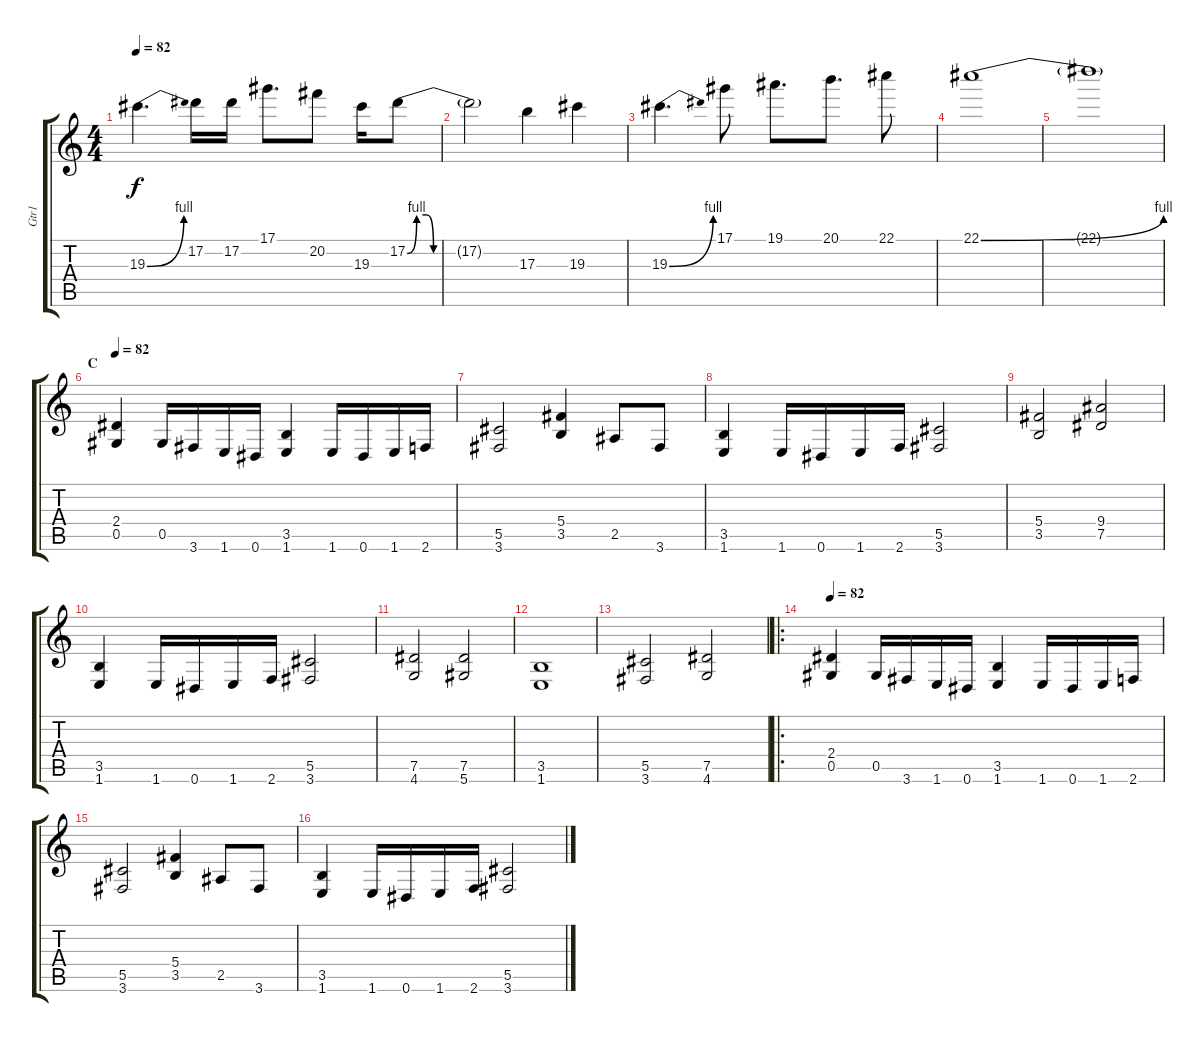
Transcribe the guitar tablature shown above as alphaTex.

\track ("Gtr1" "Gtr1") {instrument overdrivenguitar}
\staff {score tabs}
\tuning (Eb4 Bb3 Gb3 Db3 Ab2 Eb2) {hide}
\ts (4 4)
\tempo 82
\clef g2
\ks c
19.3{be (bend 0 0 60 4)}.4{d dy f volume 16} 17.2.16 17.2.16 17.1.8{d} 20.2.8 19.3.16 17.2{be (custom 0 0 5 4 10 4 14 0 22 0 45 0 60 0)}.8 |
17.2{t}.2 17.3.4 19.3.4 |
19.3{be (bend 0 0 60 4)}.4{d} 17.1.8 19.1.8{d} 20.1.8{d} 22.1.8 |
22.1{be (bend 0 0 60 4)}.1 |
22.1{t}.1 |
\section ("" "C")
\tempo 82
(2.4 0.5).4{volume 14} 0.5.16 3.6.16 1.6.16 0.6.16 (3.5 1.6).4 1.6.16 0.6.16 1.6.16 2.6.16 |
(5.5 3.6).2 (5.4 3.5).4 2.5.8 3.6.8 |
(3.5 1.6).4 1.6.16 0.6.16 1.6.16 2.6.16 (5.5 3.6).2 |
(5.4 3.5).2 (9.4 7.5).2 |
(3.5 1.6).4 1.6.16 0.6.16 1.6.16 2.6.16 (5.5 3.6).2 |
(7.5 4.6).2 (7.5 5.6).2 |
(3.5 1.6).1 |
(5.5 3.6).2 (7.5 4.6).2 |
\ro
\tempo 82
(2.4 0.5).4 0.5.16 3.6.16 1.6.16 0.6.16 (3.5 1.6).4 1.6.16 0.6.16 1.6.16 2.6.16 |
(5.5 3.6).2 (5.4 3.5).4 2.5.8 3.6.8 |
(3.5 1.6).4 1.6.16 0.6.16 1.6.16 2.6.16 (5.5 3.6).2
